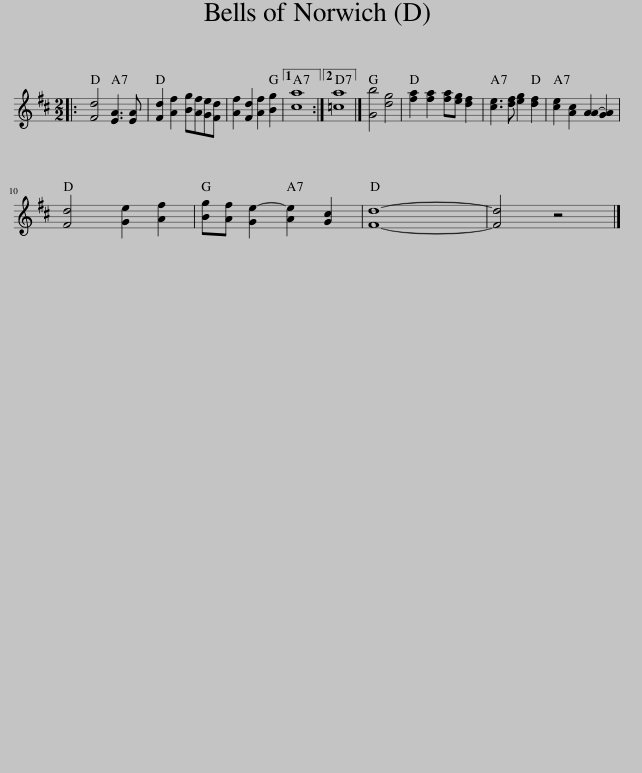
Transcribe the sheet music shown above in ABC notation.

X:1
L:1/8
M:2/2
I:linebreak $
K:D
V:1 treble
V:1
|: [Fd]4 [EA]3 [EA] | [Fd]2 [Af]2 [Bg][Af][Ge][Fd] | [Af]2 [Fd]2 [Af]2 [Bg]2 |1 [ca]8 :|2 [=ca]8 |] %5
 [Gb]4 [dg]4 | [fa]2 [fa]2 [fa][eg] [df]2 | [ce]3 [df] [eg]2 [df]2 | [ce]2 [Ac]2 [AA-]2 [GA]2 |$ [Fd]4 [Ge]2 [Af]2 | %10
 [Bg][Af] [Ge-]2 [Ae]2 [Gc]2 | [Fd]8- | [Fd]4 z4 |] %13
